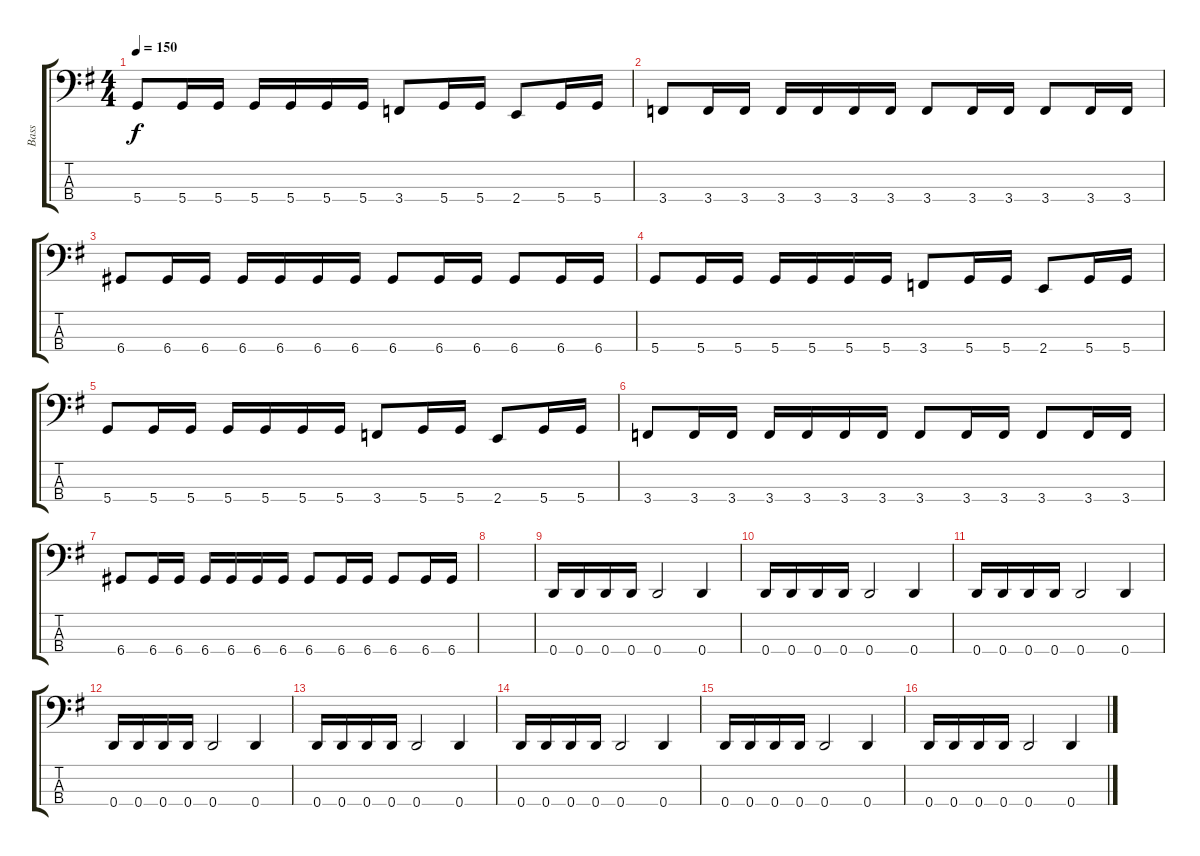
\track ("Bass" "Bass") {instrument electricbasspick}
\staff {score tabs}
\tuning (F2 C2 G1 D1) {hide}
\ts (4 4)
\tempo 150
\clef f4
\ks g
5.4.8{dy f} 5.4.16 5.4.16 5.4.16 5.4.16 5.4.16 5.4.16 3.4.8 5.4.16 5.4.16 2.4.8 5.4.16 5.4.16 |
3.4.8 3.4.16 3.4.16 3.4.16 3.4.16 3.4.16 3.4.16 3.4.8 3.4.16 3.4.16 3.4.8 3.4.16 3.4.16 |
6.4.8 6.4.16 6.4.16 6.4.16 6.4.16 6.4.16 6.4.16 6.4.8 6.4.16 6.4.16 6.4.8 6.4.16 6.4.16 |
5.4.8 5.4.16 5.4.16 5.4.16 5.4.16 5.4.16 5.4.16 3.4.8 5.4.16 5.4.16 2.4.8 5.4.16 5.4.16 |
5.4.8 5.4.16 5.4.16 5.4.16 5.4.16 5.4.16 5.4.16 3.4.8 5.4.16 5.4.16 2.4.8 5.4.16 5.4.16 |
3.4.8 3.4.16 3.4.16 3.4.16 3.4.16 3.4.16 3.4.16 3.4.8 3.4.16 3.4.16 3.4.8 3.4.16 3.4.16 |
6.4.8 6.4.16 6.4.16 6.4.16 6.4.16 6.4.16 6.4.16 6.4.8 6.4.16 6.4.16 6.4.8 6.4.16 6.4.16 |
|
0.4.16 0.4.16 0.4.16 0.4.16 0.4.2 0.4.4 |
0.4.16 0.4.16 0.4.16 0.4.16 0.4.2 0.4.4 |
0.4.16 0.4.16 0.4.16 0.4.16 0.4.2 0.4.4 |
0.4.16 0.4.16 0.4.16 0.4.16 0.4.2 0.4.4 |
0.4.16 0.4.16 0.4.16 0.4.16 0.4.2 0.4.4 |
0.4.16 0.4.16 0.4.16 0.4.16 0.4.2 0.4.4 |
0.4.16 0.4.16 0.4.16 0.4.16 0.4.2 0.4.4 |
0.4.16 0.4.16 0.4.16 0.4.16 0.4.2 0.4.4
